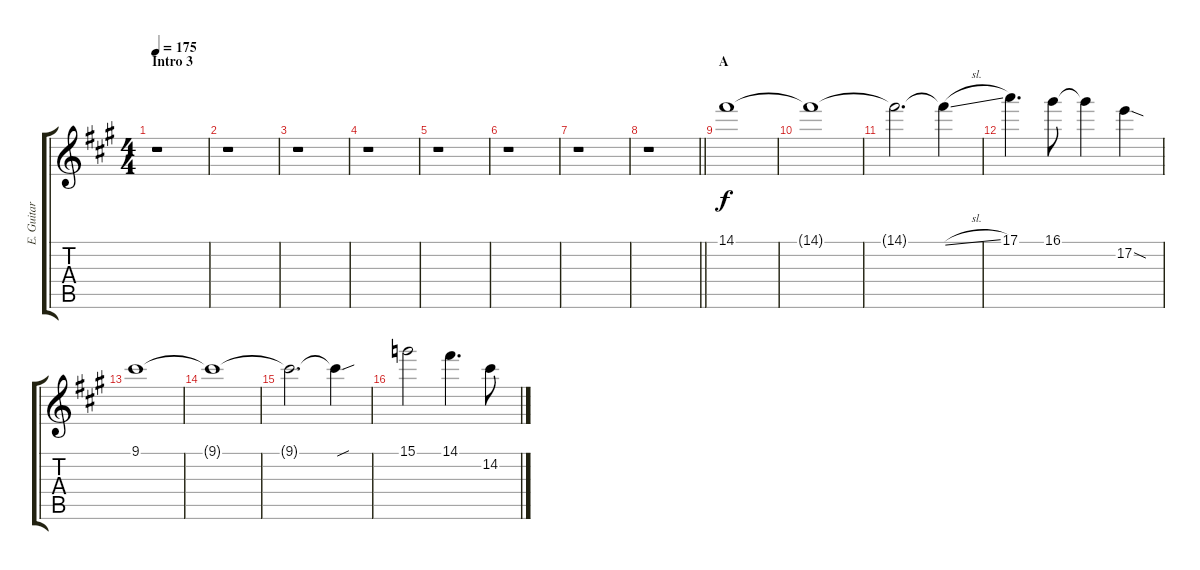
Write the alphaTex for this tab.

\track ("E. Guitar VII" "E. Guitar ") {instrument overdrivenguitar}
\staff {score tabs}
\tuning (E4 B3 G3 D3 A2 E2) {hide}
\ts (4 4)
\section ("" "Intro 3")
\tempo 175
\clef g2
\ks a
r.1{dy f} |
r.1 |
r.1 |
r.1 |
r.1 |
r.1 |
r.1 |
\barLineRight lightlight
r.1 |
\section ("" "A")
14.1.1 |
14.1{t}.1 |
14.1{t}.2{d} 14.1{sl t}.4 |
17.1.4{d} 16.1.8 16.1{t}.4 17.2{sod}.4 |
9.1.1 |
9.1{t}.1 |
9.1{t}.2{d} 9.1{sou t}.4 |
15.1.2 14.1.4{d} 14.2.8
